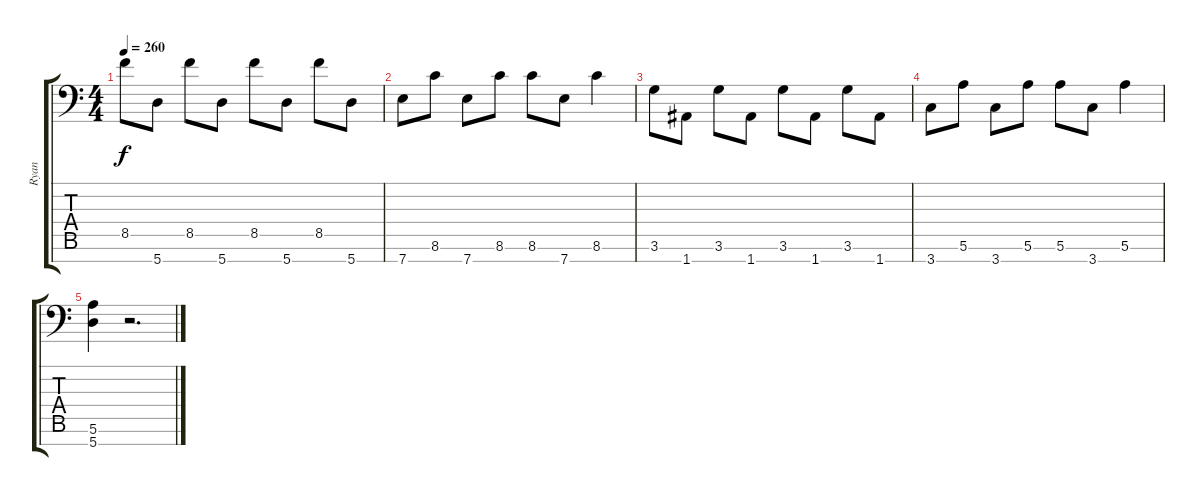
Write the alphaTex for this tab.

\track ("Ryan" "Ryan") {instrument acousticguitarsteel}
\staff {score tabs}
\tuning (E4 B3 Gb3 D3 A2 E2 A1) {hide}
\ts (4 4)
\tempo 260
\clef f4
\ks c
8.5.8{dy f} 5.7.8 8.5.8 5.7.8 8.5.8 5.7.8 8.5.8 5.7.8 |
7.7.8 8.6.8 7.7.8 8.6.8 8.6.8 7.7.8 8.6.4 |
3.6.8 1.7.8 3.6.8 1.7.8 3.6.8 1.7.8 3.6.8 1.7.8 |
3.7.8 5.6.8 3.7.8 5.6.8 5.6.8 3.7.8 5.6.4 |
(5.6 5.7).4 r.2{d}
